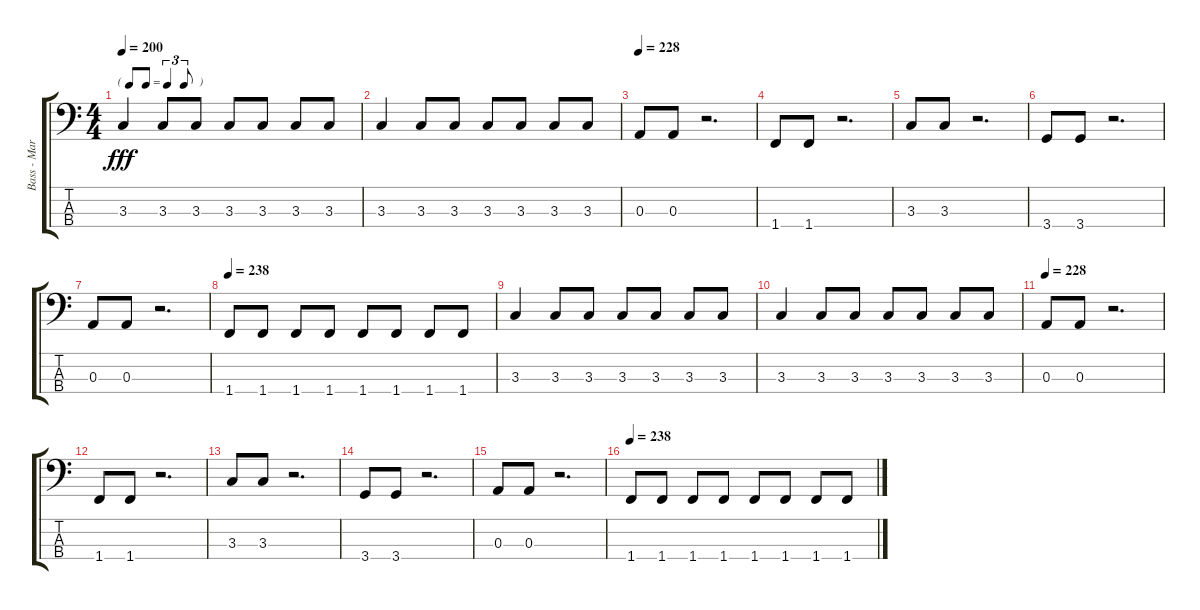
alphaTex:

\track ("Bass - Mark" "Bass - Mar") {instrument electricbasspick}
\staff {score tabs}
\tuning (G2 D2 A1 E1) {hide}
\ts (4 4)
\tf triplet8th
\tempo 200
\clef f4
\ks c
3.3.4{dy fff} 3.3.8 3.3.8 3.3.8 3.3.8 3.3.8 3.3.8 |
3.3.4 3.3.8 3.3.8 3.3.8 3.3.8 3.3.8 3.3.8 |
\tempo 228
0.3.8 0.3.8 r.2{d} |
1.4.8 1.4.8 r.2{d} |
3.3.8 3.3.8 r.2{d} |
3.4.8 3.4.8 r.2{d} |
0.3.8 0.3.8 r.2{d} |
\tempo 238
1.4.8 1.4.8 1.4.8 1.4.8 1.4.8 1.4.8 1.4.8 1.4.8 |
3.3.4 3.3.8 3.3.8 3.3.8 3.3.8 3.3.8 3.3.8 |
3.3.4 3.3.8 3.3.8 3.3.8 3.3.8 3.3.8 3.3.8 |
\tempo 228
0.3.8 0.3.8 r.2{d} |
1.4.8 1.4.8 r.2{d} |
3.3.8 3.3.8 r.2{d} |
3.4.8 3.4.8 r.2{d} |
0.3.8 0.3.8 r.2{d} |
\tempo 238
1.4.8 1.4.8 1.4.8 1.4.8 1.4.8 1.4.8 1.4.8 1.4.8
